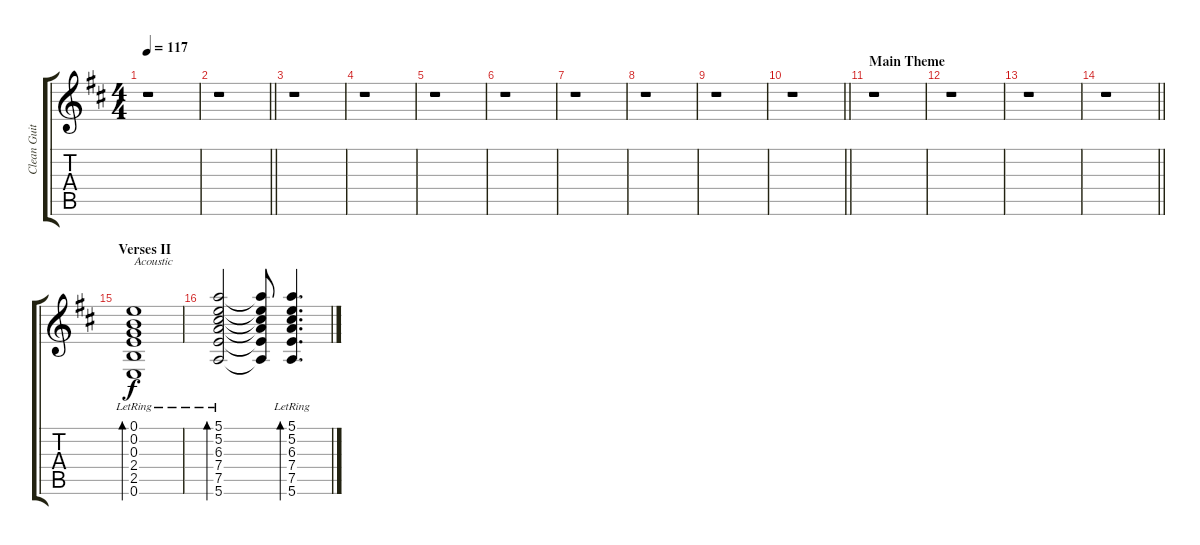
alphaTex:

\track ("Clean Guitar" "Clean Guit") {instrument electricguitarclean}
\staff {score tabs}
\tuning (E4 B3 G3 D3 A2 E2) {hide}
\ts (4 4)
\tempo 117
\clef g2
\ks d
r.1{dy f} |
\barLineRight lightlight
r.1 |
r.1 |
r.1 |
r.1 |
r.1 |
r.1 |
r.1 |
r.1 |
\barLineRight lightlight
r.1 |
\section ("" "Main Theme")
r.1 |
r.1 |
r.1 |
\barLineRight lightlight
r.1 |
\section ("" "Verses II")
(0.1{lr} 0.2{lr} 0.3{lr} 2.4{lr} 2.5{lr} 0.6{lr}).1{bd 240 txt "Acoustic" instrument acousticguitarsteel} |
(5.1{lr} 5.2{lr} 6.3{lr} 7.4{lr} 7.5{lr} 5.6{lr}).2{bd 240} (5.1{t} 5.2{t} 6.3{t} 7.4{t} 7.5{t} 5.6{t}).8 (5.1{lr} 5.2{lr} 6.3{lr} 7.4{lr} 7.5{lr} 5.6{lr}).4{d bd 240}
